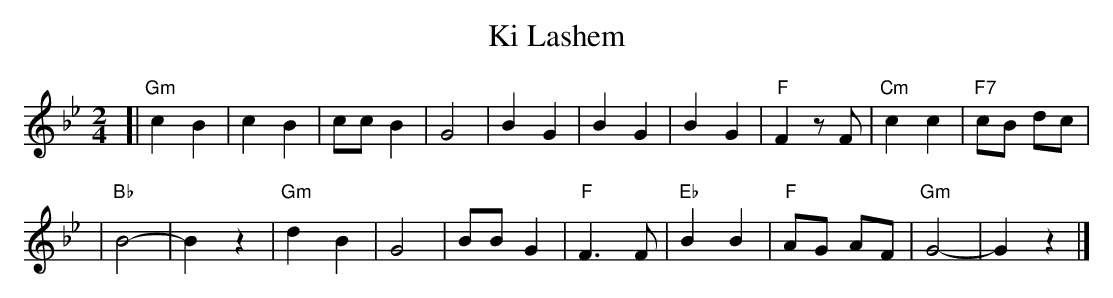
X:1
T: Ki Lashem
M: 2/4
L: 1/8
K: Gm
[|"Gm"c2 B2 | c2 B2  \
| cc B2 | G4 \
| B2 G2 | B2 G2  \
| B2 G2 | "F"F2 zF \
| "Cm"c2 c2 | "F7"cB dc |
| "Bb"B4- | B2 z2 \
| "Gm"d2 B2 | G4  \
| BB G2 | "F"F3 F \
| "Eb"B2 B2 | "F"AG AF  \
| "Gm"G4- | G2 z2 |]
